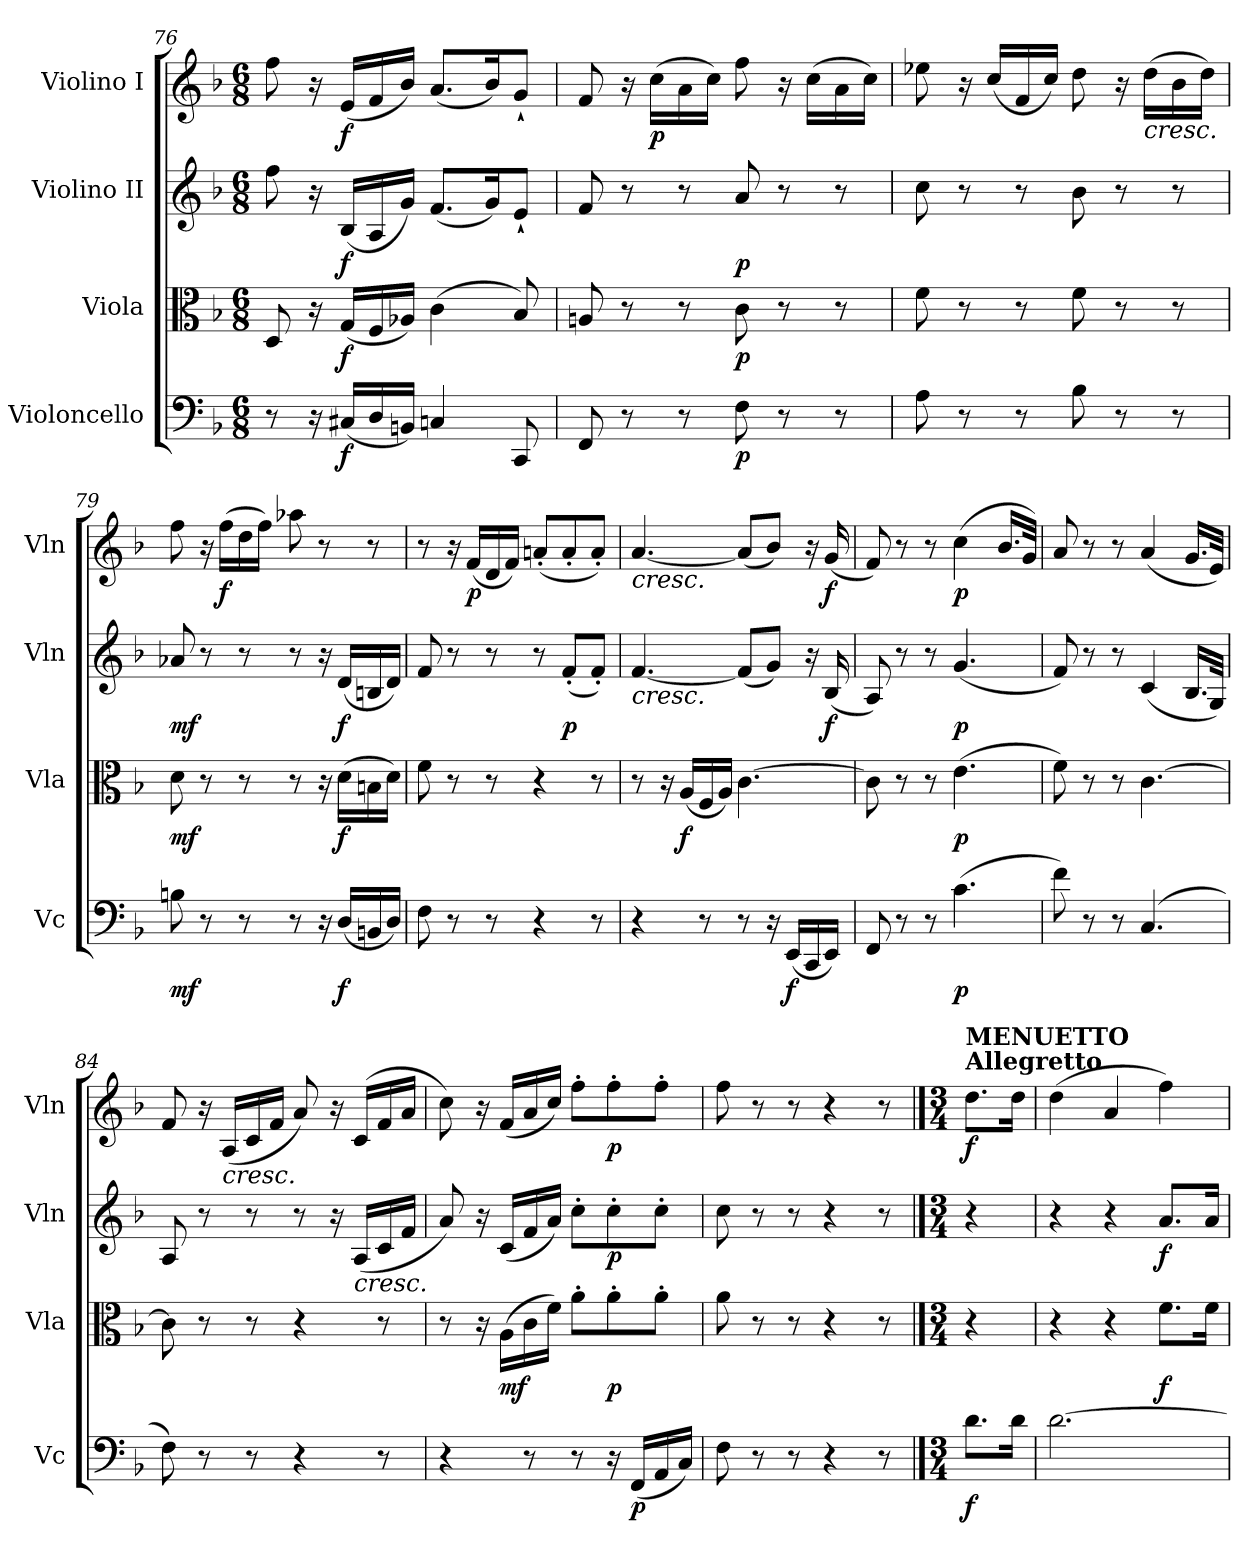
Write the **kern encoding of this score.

**kern	**dynam	**kern	**dynam	**kern	**dynam	**kern	**dynam
*part4	*part4	*part3	*part3	*part2	*part2	*part1	*part1
*staff4	*staff4	*staff3	*staff3	*staff2	*staff2	*staff1	*staff1
*I"Violoncello	*	*I"Viola	*	*I"Violino II	*	*I"Violino I	*
*I'Vc	*	*I'Vla	*	*I'Vln	*	*I'Vln	*
*clefF4	*	*clefC3	*	*clefG2	*	*clefG2	*
*k[b-]	*	*k[b-]	*	*k[b-]	*	*k[b-]	*
*M6/8	*	*M6/8	*	*M6/8	*	*M6/8	*
=76	=76	=76	=76	=76	=76	=76	=76
8r	.	8D/	.	8ff\	.	8ff\	.
16r	.	16r	.	16r	.	16r	.
!	!LO:DY:b	!	!LO:DY:b	!	!LO:DY:b	!	!LO:DY:b
(<16C#X/LL	f	(<16G/LL	f	(<16B-/LL	f	(<16e/LL	f
16D/	.	16F/	.	16A/	.	16f/	.
16BBn/JJ)	.	16A-X/JJ)	.	16g/JJ)	.	16b-/JJ)	.
4Cn/	.	(>4c\	.	(<8.f/L	.	(<8.a/L	.
.	.	.	.	16g/K)	.	16b-/K)	.
8CC/	.	8B-/)	.	8e`/J	.	8g`/J	.
!!LO:PB:g=z
=77	=77	=77	=77	=77	=77	=77	=77
8FF/	.	8An/	.	8f/	.	8f/	.
8r	.	8r	.	8r	.	16r	.
!	!	!	!	!	!	!	!LO:DY:b
.	.	.	.	.	.	(>16cc\LL	p
8r	.	8r	.	8r	.	16a\	.
.	.	.	.	.	.	16cc\JJ)	.
!	!LO:DY:b	!	!LO:DY:b	!	!LO:DY:b	!	!
8F\	p	8c\	p	8a/	p	8ff\	.
8r	.	8r	.	8r	.	16r	.
.	.	.	.	.	.	(>16cc\LL	.
8r	.	8r	.	8r	.	16a\	.
.	.	.	.	.	.	16cc\JJ)	.
=78	=78	=78	=78	=78	=78	=78	=78
8A\	.	8f\	.	8cc\	.	8ee-X\	.
8r	.	8r	.	8r	.	16r	.
.	.	.	.	.	.	(<16cc/LL	.
8r	.	8r	.	8r	.	16f/	.
.	.	.	.	.	.	16cc/JJ)	.
8B-\	.	8f\	.	8b-\	.	8dd\	.
8r	.	8r	.	8r	.	16r	.
!	!	!	!	!	!	!LO:TX:b:i:t=cresc.	!
.	.	.	.	.	.	(>16dd\LL	.
8r	.	8r	.	8r	.	16b-\	.
.	.	.	.	.	.	16dd\JJ)	.
=79	=79	=79	=79	=79	=79	=79	=79
!	!LO:DY:b	!	!LO:DY:b	!	!LO:DY:b	!	!
8Bn\	mf	8d\	mf	8a-X/	mf	8ff\	.
8r	.	8r	.	8r	.	16r	.
!	!	!	!	!	!	!	!LO:DY:b
.	.	.	.	.	.	(>16ff\LL	f
8r	.	8r	.	8r	.	16dd\	.
.	.	.	.	.	.	16ff\JJ)	.
8r	.	8r	.	8r	.	8aa-X\	.
16r	.	16r	.	16r	.	8r	.
!	!LO:DY:b	!	!LO:DY:b	!	!LO:DY:b	!	!
(<16D/LL	f	(>16d\LL	f	(<16d/LL	f	.	.
16BBn/	.	16Bn\	.	16Bn/	.	8r	.
16D/JJ)	.	16d\JJ)	.	16d/JJ)	.	.	.
=80	=80	=80	=80	=80	=80	=80	=80
8F\	.	8f\	.	8f/	.	8r	.
8r	.	8r	.	8r	.	16r	.
!	!	!	!	!	!	!	!LO:DY:b
.	.	.	.	.	.	(<16f/LL	p
8r	.	8r	.	8r	.	16d/	.
.	.	.	.	.	.	16f/JJ)	.
4r	.	4r	.	8r	.	(<8an'/L	.
!	!	!	!	!	!LO:DY:b	!	!
.	.	.	.	(<8f'/L	p	8a'/	.
8r	.	8r	.	8f'/J)	.	8a'/J)	.
!!LO:LB:g=z
=81	=81	=81	=81	=81	=81	=81	=81
!	!	!	!	!	!	!LO:TX:b:i:t=cresc.	!
!	!	!	!	!LO:TX:b:i:t=cresc.	!	!	!
4r	.	8r	.	[4.f/	.	[4.a/	.
.	.	16r	.	.	.	.	.
!	!	!	!LO:DY:b	!	!	!	!
.	.	(<16A/LL	f	.	.	.	.
8r	.	16F/	.	.	.	.	.
.	.	16A/JJ)	.	.	.	.	.
8r	.	[4.c\	.	(<8f/L]	.	(<8a/L]	.
16r	.	.	.	8g/J)	.	8b-/J)	.
!	!LO:DY:b	!	!	!	!	!	!
(<16EE/LL	f	.	.	.	.	.	.
16CC/	.	.	.	16r	.	16r	.
!	!	!	!	!	!LO:DY:b	!	!LO:DY:b
16EE/JJ)	.	.	.	(<16B-/	f	(<16g/	f
=82	=82	=82	=82	=82	=82	=82	=82
8FF/	.	8c\]	.	8A/)	.	8f/)	.
8r	.	8r	.	8r	.	8r	.
8r	.	8r	.	8r	.	8r	.
!	!LO:DY:b	!	!LO:DY:b	!	!LO:DY:b	!	!LO:DY:b
(>4.c\	p	(>4.e\	p	(<4.g/	p	(>4cc\	p
.	.	.	.	.	.	16.b-/LL	.
.	.	.	.	.	.	32g/JJk)	.
=83	=83	=83	=83	=83	=83	=83	=83
8f\)	.	8f\)	.	8f/)	.	8a/	.
8r	.	8r	.	8r	.	8r	.
8r	.	8r	.	8r	.	8r	.
(>4.C/	.	[4.c\	.	(<4c/	.	(<4a/	.
.	.	.	.	16.B-/LL	.	16.g/LL	.
.	.	.	.	32G/JJk)	.	32e/JJk)	.
=84	=84	=84	=84	=84	=84	=84	=84
8F\)	.	8c\]	.	8A/	.	8f/	.
8r	.	8r	.	8r	.	16r	.
!	!	!	!	!	!	!LO:TX:b:i:t=cresc.	!
.	.	.	.	.	.	(<16A/LL	.
8r	.	8r	.	8r	.	16c/	.
.	.	.	.	.	.	16f/JJ	.
4r	.	4r	.	8r	.	8a/)	.
.	.	.	.	16r	.	16r	.
!	!	!	!	!LO:TX:b:i:t=cresc.	!	!	!
.	.	.	.	(<16A/LL	.	(<16c/LL	.
8r	.	8r	.	16c/	.	16f/	.
.	.	.	.	16f/JJ	.	16a/JJ	.
=85	=85	=85	=85	=85	=85	=85	=85
4r	.	8r	.	8a/)	.	8cc\)	.
.	.	16r	.	16r	.	16r	.
!	!	!	!LO:DY:b	!	!	!	!
.	.	(>16A\LL	mf	(<16c/LL	.	(<16f/LL	.
8r	.	16c\	.	16f/	.	16a/	.
.	.	16f\JJ)	.	16a/JJ)	.	16cc/JJ)	.
8r	.	8a'\L	.	8cc'\L	.	8ff'\L	.
!	!	!	!LO:DY:b	!	!LO:DY:b	!	!LO:DY:b
16r	.	8a'\	p	8cc'\	p	8ff'\	p
!	!LO:DY:b	!	!	!	!	!	!
(<16FF/LL	p	.	.	.	.	.	.
16AA/	.	8a'\J	.	8cc'\J	.	8ff'\J	.
16C/JJ)	.	.	.	.	.	.	.
=86	=86	=86	=86	=86	=86	=86	=86
8F\	.	8a\	.	8cc\	.	8ff\	.
8r	.	8r	.	8r	.	8r	.
8r	.	8r	.	8r	.	8r	.
4r	.	4r	.	4r	.	4r	.
8r	.	8r	.	8r	.	8r	.
!!LO:LB:g=z
==1	==1	==1	==1	==1	==1	==1	==1
*M3/4	*	*M3/4	*	*M3/4	*	*M3/4	*
!	!	!	!	!	!	!LO:TX:a:B:t=Allegretto	!
!	!	!	!	!	!	!LO:TX:a:B:t=MENUETTO	!
!	!LO:DY:b	!	!	!	!	!	!LO:DY:b
8.d\L	f	4r	.	4r	.	8.dd\L	f
16d\Jk	.	.	.	.	.	16dd\Jk	.
=2	=2	=2	=2	=2	=2	=2	=2
[2.d\	.	4r	.	4r	.	(>4dd\	.
.	.	4r	.	4r	.	4a/	.
!	!	!	!LO:DY:b	!	!LO:DY:b	!	!
.	.	8.f\L	f	8.a/L	f	4ff\)	.
.	.	16f\Jk	.	16a/Jk	.	.	.
=	=	=	=	=	=	=	=
*-	*-	*-	*-	*-	*-	*-	*-
